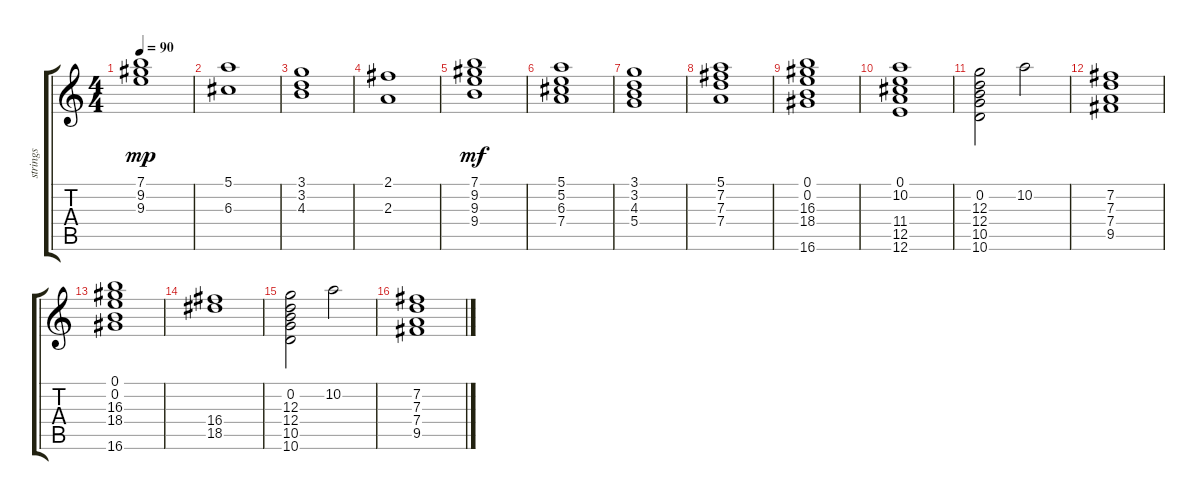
\track ("strings" "strings") {instrument distortionguitar}
\staff {score tabs}
\tuning (E4 B3 G3 D3 A2 E2) {hide}
\ts (4 4)
\tempo 90
\clef g2
\ks c
(7.1 9.2 9.3).1{dy mp} |
(5.1 6.3).1 |
(3.1 3.2 4.3).1 |
(2.1 2.3).1 |
(7.1 9.2 9.3 9.4).1{dy mf} |
(5.1 5.2 6.3 7.4).1 |
(3.1 3.2 4.3 5.4).1 |
(5.1 7.2 7.3 7.4).1 |
(0.1 0.2 16.3 18.4 16.6).1 |
(0.1 10.2 11.4 12.5 12.6).1 |
(0.2 12.3 12.4 10.5 10.6).2 10.2.2 |
(7.2 7.3 7.4 9.5).1 |
(0.1 0.2 16.3 18.4 16.6).1 |
(16.4 18.5).1 |
(0.2 12.3 12.4 10.5 10.6).2 10.2.2 |
(7.2 7.3 7.4 9.5).1
